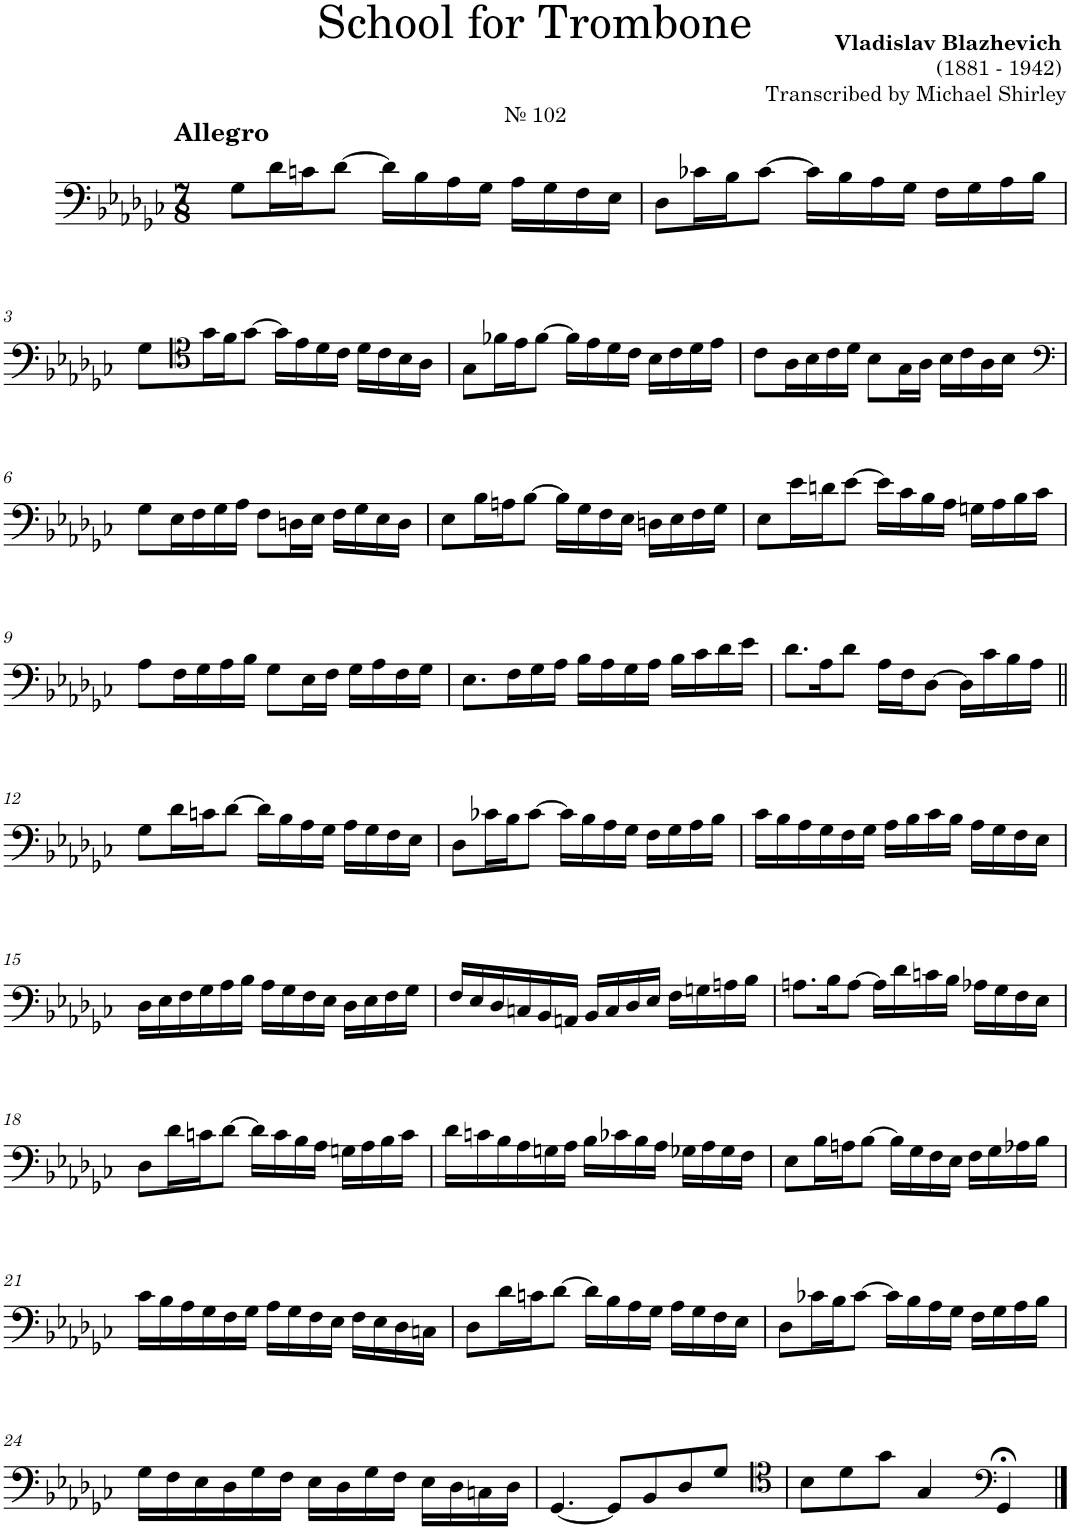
**kern
*part1
*staff1
*I"Trombone
*I'Tbn.
*clefF4
*k[b-e-a-d-g-c-]
*M7/8
=1
!LO:TX:a:t=№ 102
!LO:TX:a:B:t=Allegro
8G-\L
16d-\L
16cn\J
[8d-\J
16d-\LL]
16B-\
16A-\
16G-\JJ
16A-\LL
16G-\
16F\
16E-\JJ
=2
8D-\L
16c-X\L
16B-\J
[8c-\J
16c-\LL]
16B-\
16A-\
16G-\JJ
16F\LL
16G-\
16A-\
16B-\JJ
!!LO:LB:g=z
=3
8G-\L
*clefC4
16g-\L
16f\J
[8g-\J
16g-\LL]
16e-\
16d-\
16c-\JJ
16d-\LL
16c-\
16B-\
16A-\JJ
=4
8G-\L
16f-X\L
16e-\J
[8f-\J
16f-\LL]
16e-\
16d-\
16c-\JJ
16B-\LL
16c-\
16d-\
16e-\JJ
=5
8c-\L
16A-\L
16B-\
16c-\
16d-\JJ
8B-\L
16G-\L
16A-\JJ
16B-\LL
16c-\
16A-\
16B-\JJ
!!LO:LB:g=z
=6
*clefF4
8G-\L
16E-\L
16F\
16G-\
16A-\JJ
8F\L
16Dn\L
16E-\JJ
16F\LL
16G-\
16E-\
16D\JJ
=7
8E-\L
16B-\L
16An\J
[8B-\J
16B-\LL]
16G-\
16F\
16E-\JJ
16Dn\LL
16E-\
16F\
16G-\JJ
=8
8E-\L
16e-\L
16dn\J
[8e-\J
16e-\LL]
16c-\
16B-\
16A-\JJ
16Gn\LL
16A-\
16B-\
16c-\JJ
!!LO:LB:g=z
=9
8A-\L
16F\L
16G-\
16A-\
16B-\JJ
8G-\L
16E-\L
16F\JJ
16G-\LL
16A-\
16F\
16G-\JJ
=10
8.E-\L
16F\L
16G-\
16A-\JJ
16B-\LL
16A-\
16G-\
16A-\JJ
16B-\LL
16c-\
16d-\
16e-\JJ
=11
8.d-\L
16A-\K
8d-\J
16A-\LL
16F\J
[8D-\J
16D-\LL]
16c-\
16B-\
16A-\JJ
!!LO:LB:g=z
=12||
8G-\L
16d-\L
16cn\J
[8d-\J
16d-\LL]
16B-\
16A-\
16G-\JJ
16A-\LL
16G-\
16F\
16E-\JJ
=13
8D-\L
16c-X\L
16B-\J
[8c-\J
16c-\LL]
16B-\
16A-\
16G-\JJ
16F\LL
16G-\
16A-\
16B-\JJ
=14
16c-\LL
16B-\
16A-\
16G-\
16F\
16G-\JJ
16A-\LL
16B-\
16c-\
16B-\JJ
16A-\LL
16G-\
16F\
16E-\JJ
!!LO:LB:g=z
=15
16D-\LL
16E-\
16F\
16G-\
16A-\
16B-\JJ
16A-\LL
16G-\
16F\
16E-\JJ
16D-\LL
16E-\
16F\
16G-\JJ
=16
16F/LL
16E-/
16D-/
16Cn/
16BB-/
16AAn/JJ
16BB-/LL
16C/
16D-/
16E-/JJ
16F\LL
16Gn\
16An\
16B-\JJ
=17
8.An\L
16B-\K
[8A\J
16A\LL]
16d-\
16cn\
16B-\JJ
16A-X\LL
16G-\
16F\
16E-\JJ
!!LO:LB:g=z
=18
8D-\L
16d-\L
16cn\J
[8d-\J
16d-\LL]
16c\
16B-\
16A-\JJ
16Gn\LL
16A-\
16B-\
16c\JJ
=19
16d-\LL
16cn\
16B-\
16A-\
16Gn\
16A-\JJ
16B-\LL
16c-X\
16B-\
16A-\JJ
16G-X\LL
16A-\
16G-\
16F\JJ
=20
8E-\L
16B-\L
16An\J
[8B-\J
16B-\LL]
16G-\
16F\
16E-\JJ
16F\LL
16G-\
16A-X\
16B-\JJ
!!LO:LB:g=z
=21
16c-\LL
16B-\
16A-\
16G-\
16F\
16G-\JJ
16A-\LL
16G-\
16F\
16E-\JJ
16F\LL
16E-\
16D-\
16Cn\JJ
=22
8D-\L
16d-\L
16cn\J
[8d-\J
16d-\LL]
16B-\
16A-\
16G-\JJ
16A-\LL
16G-\
16F\
16E-\JJ
=23
8D-\L
16c-X\L
16B-\J
[8c-\J
16c-\LL]
16B-\
16A-\
16G-\JJ
16F\LL
16G-\
16A-\
16B-\JJ
!!LO:LB:g=z
=24
16G-\LL
16F\
16E-\
16D-\
16G-\
16F\JJ
16E-\LL
16D-\
16G-\
16F\JJ
16E-\LL
16D-\
16Cn\
16D-\JJ
=25
[4.GG-/
8GG-/L]
8BB-/
8D-/
8G-/J
=26
*clefC4
8B-\L
8d-\
8g-\J
4G-/
*clefF4
4GG-;</
==
*-
